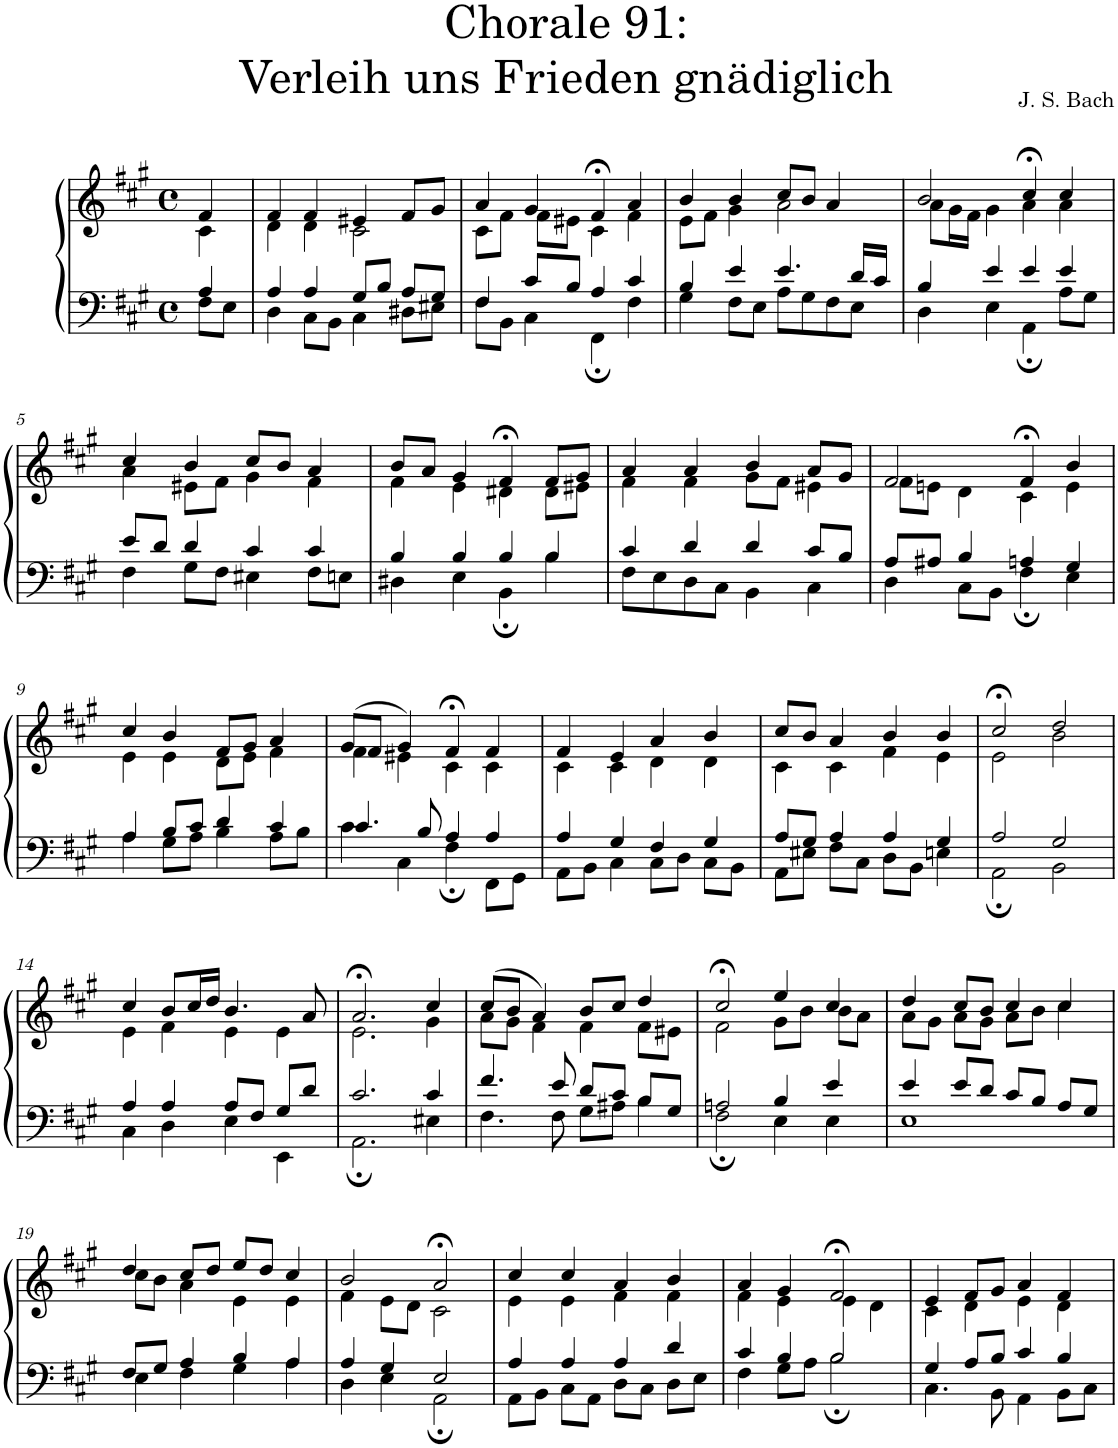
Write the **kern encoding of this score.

**kern	**kern
*part1	*part1
*staff2	*staff1
*I"S,A	*
*clefF4	*clefG2
*k[f#c#g#]	*k[f#c#g#]
*M4/4	*M4/4
*met(c)	*met(c)
=	=
*^	*^
4A/	8F#\L	4f#/	4c#\
.	8E\J	.	.
=1	=1	=1	=1
4A/	4D\	4f#/	4d\
4A/	8C#\L	4f#/	4d\
.	8BB\J	.	.
8G#/L	4C#\	4e#X/	2c#\
8B/J	.	.	.
8A/L	8D#X\L	8f#/L	.
8G#/J	8E#X\J	8g#/J	.
=2	=2	=2	=2
4F#/	8F#\L	4a/	8c#\L
.	8BB\J	.	8f#\J
8c#/L	4C#\	4g#/	8f#\L
8B/J	.	.	8e#X\J
4A/	4FF#;\	4f#;</	4c#\
4c#/	4F#\	4a/	4f#\
=3	=3	=3	=3
4B/	4G#\	4b/	8e\L
.	.	.	8f#\J
4e/	8F#\L	4b/	4g#\
.	8E\J	.	.
4.e/	8A\L	8cc#/L	2a\
.	8G#\	8b/J	.
.	8F#\	4a/	.
16d/LL	8E\J	.	.
16c#/JJ	.	.	.
=4	=4	=4	=4
4B/	4D\	2b/	8a\L
.	.	.	16g#\L
.	.	.	16f#\JJ
4e/	4E\	.	4g#\
4e/	4AA;\	4cc#;</	4a\
4e/	8A\L	4cc#/	4a\
.	8G#\J	.	.
!!LO:LB:g=z	!!
=5	=5	=5	=5
8e/L	4F#\	4cc#/	4a\
8d/J	.	.	.
4d/	8G#\L	4b/	8e#X\L
.	8F#\J	.	8f#\J
4c#/	4E#X\	8cc#/L	4g#\
.	.	8b/J	.
4c#/	8F#\L	4a/	4f#\
.	8En\J	.	.
=6	=6	=6	=6
4B/	4D#X\	8b/L	4f#\
.	.	8a/J	.
4B/	4E\	4g#/	4e\
4B/	4BB;\	4f#;</	4d#X\
4B/	4B\	8f#/L	8d#\L
.	.	8g#/J	8e#X\J
=7	=7	=7	=7
4c#/	8F#\L	4a/	4f#\
.	8E\	.	.
4d/	8D\	4a/	4f#\
.	8C#\J	.	.
4d/	4BB\	4b/	8g#\L
.	.	.	8f#\J
8c#/L	4C#\	8a/L	4e#X\
8B/J	.	8g#/J	.
=8	=8	=8	=8
8A/L	4D\	2f#/	8f#\L
8A#X/J	.	.	8en\J
4B/	8C#\L	.	4d\
.	8BB\J	.	.
4An/	4F#;\	4f#;</	4c#\
4G#/	4E\	4b/	4e\
!!LO:LB:g=z	!!
=9	=9	=9	=9
4A/	4A\	4cc#/	4e\
8B/L	8G#\L	4b/	4e\
8c#/J	8A\J	.	.
4d/	4B\	8f#/L	8d\L
.	.	8g#/J	8e\J
4c#/	8A\L	4a/	4f#\
.	8B\J	.	.
=10	=10	=10	=10
4.c#/	4c#\	(>8g#/L	4f#\
.	.	8f#/J	.
.	4C#\	4g#/)	4e#X\
8B/	.	.	.
4A/	4F#;\	4f#;</	4c#\
4A/	8FF#\L	4f#/	4c#\
.	8GG#\J	.	.
=11	=11	=11	=11
4A/	8AA\L	4f#/	4c#\
.	8BB\J	.	.
4G#/	4C#\	4e/	4c#\
4F#/	8C#\L	4a/	4d\
.	8D\J	.	.
4G#/	8C#\L	4b/	4d\
.	8BB\J	.	.
=12	=12	=12	=12
8A/L	8AA\L	8cc#/L	4c#\
8G#/J	8E#X\J	8b/J	.
4A/	8F#\L	4a/	4c#\
.	8C#\J	.	.
4A/	8D\L	4b/	4f#\
.	8BB\J	.	.
4G#/	4En\	4b/	4e\
=13	=13	=13	=13
2A/	2AA;\	2cc#;</	2e\
2G#/	2BB\	2dd/	2b\
!!LO:LB:g=z	!!
=14	=14	=14	=14
4A/	4C#\	4cc#/	4e\
4A/	4D\	8b/L	4f#\
.	.	16cc#/L	.
.	.	16dd/JJ	.
8A/L	4E\	4.b/	4e\
8F#/J	.	.	.
8G#/L	4EE\	.	4e\
8d/J	.	8a/	.
=15	=15	=15	=15
2.c#/	2.AA;\	2.a;</	2.e\
4c#/	4E#X\	4cc#/	4g#\
=16	=16	=16	=16
4.f#/	4.F#\	(>8cc#/L	8a\L
.	.	8b/J	8g#\J
.	.	4a/)	4f#\
8e/	8F#\	.	.
8d/L	8G#\L	8b/L	4f#\
8c#/J	8A#X\J	8cc#/J	.
8B/L	4B\	4dd/	8f#\L
8G#/J	.	.	8e#X\J
=17	=17	=17	=17
2An/	2F#;\	2cc#;</	2f#\
4B/	4E\	4ee/	8g#\L
.	.	.	8b\J
4e/	4E\	4cc#/	8b\L
.	.	.	8a\J
=18	=18	=18	=18
4e/	1E	4dd/	8a\L
.	.	.	8g#\J
8e/L	.	8cc#/L	8a\L
8d/J	.	8b/J	8g#\J
8c#/L	.	4cc#/	8a\L
8B/J	.	.	8b\J
8A/L	.	4cc#/	4cc#\
8G#/J	.	.	.
!!LO:LB:g=z	!!
=19	=19	=19	=19
8F#/L	4E\	4dd/	8cc#\L
8G#/J	.	.	8b\J
4A/	4F#\	8cc#/L	4a\
.	.	8dd/J	.
4B/	4G#\	8ee/L	4e\
.	.	8dd/J	.
4A/	4A\	4cc#/	4e\
=20	=20	=20	=20
4A/	4D\	2b/	4f#\
4G#/	4E\	.	8e\L
.	.	.	8d\J
2E/	2AA;\	2a;</	2c#\
=21	=21	=21	=21
4A/	8AA\L	4cc#/	4e\
.	8BB\J	.	.
4A/	8C#\L	4cc#/	4e\
.	8AA\J	.	.
4A/	8D\L	4a/	4f#\
.	8C#\J	.	.
4d/	8D\L	4b/	4f#\
.	8E\J	.	.
=22	=22	=22	=22
4c#/	4F#\	4a/	4f#\
4B/	8G#\L	4g#/	4e\
.	8A\J	.	.
2B/	2B;\	2f#;</	4e\
.	.	.	4d\
=23	=23	=23	=23
4G#/	4.C#\	4e/	4c#\
8A/L	.	8f#/L	4d\
8B/J	8BB\	8g#/J	.
4c#/	4AA\	4a/	4e\
4B/	8BB\L	4f#/	4d\
.	8C#\J	.	.
*v	*v	*	*
*	*v	*v
=	=
*-	*-
